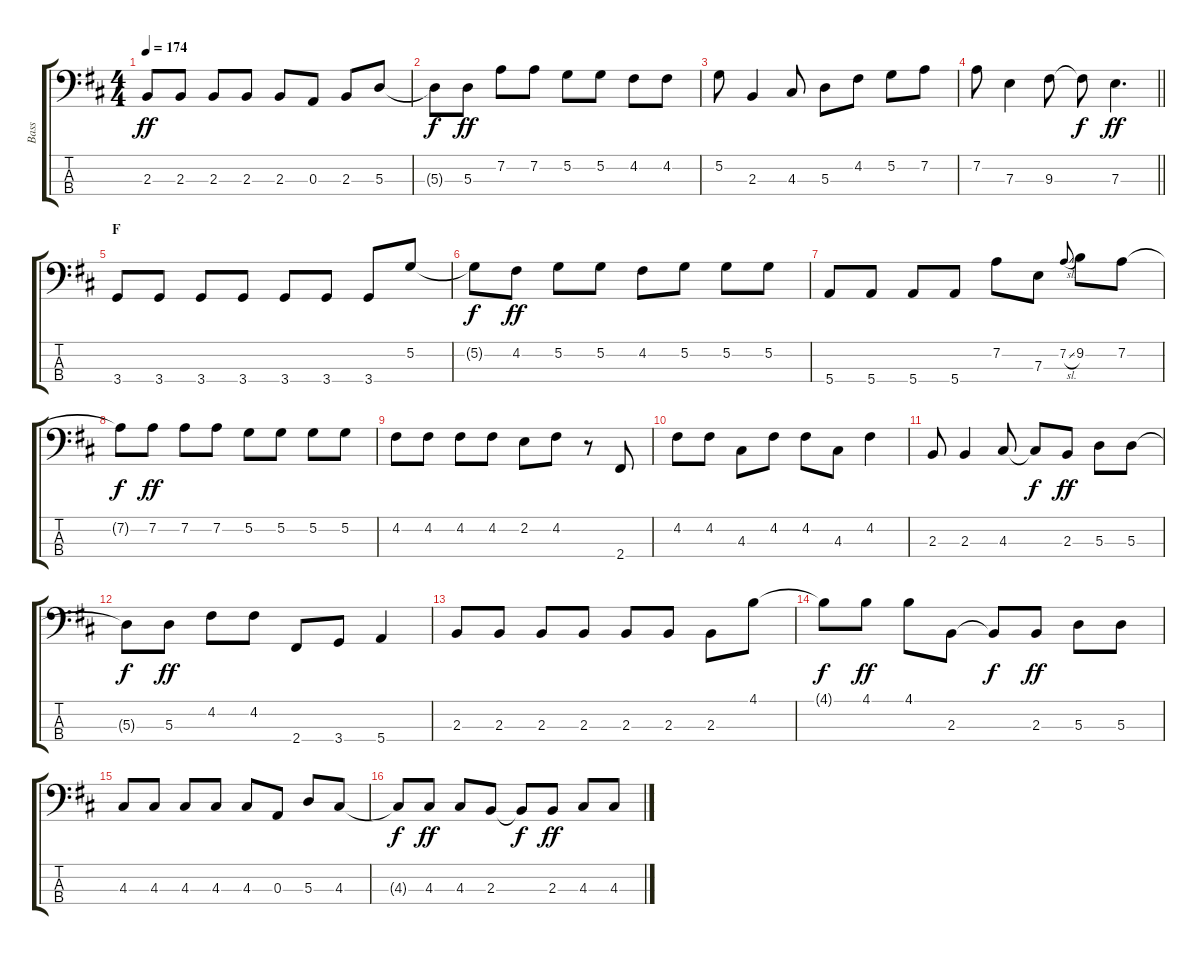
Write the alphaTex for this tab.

\track ("Bass" "Bass") {instrument electricbasspick}
\staff {score tabs}
\tuning (G2 D2 A1 E1) {hide}
\ts (4 4)
\tempo 174
\clef f4
\ks bminor
2.3.8{dy ff} 2.3.8 2.3.8 2.3.8 2.3.8 0.3.8 2.3.8 5.3.8 |
5.3{t}.8{dy f} 5.3.8{dy ff} 7.2.8 7.2.8 5.2.8 5.2.8 4.2.8 4.2.8 |
5.2.8 2.3.4 4.3.8 5.3.8 4.2.8 5.2.8 7.2.8 |
\barLineRight lightlight
7.2.8 7.3.4 9.3.8 9.3{t}.8{dy f} 7.3.4{d dy ff} |
\section ("" "F")
3.4.8 3.4.8 3.4.8 3.4.8 3.4.8 3.4.8 3.4.8 5.2.8 |
5.2{t}.8{dy f} 4.2.8{dy ff} 5.2.8 5.2.8 4.2.8 5.2.8 5.2.8 5.2.8 |
5.4.8 5.4.8 5.4.8 5.4.8 7.2.8 7.3.8 7.2{sl}.8{gr onbeat} 9.2.8 7.2.8 |
7.2{t}.8{dy f} 7.2.8{dy ff} 7.2.8 7.2.8 5.2.8 5.2.8 5.2.8 5.2.8 |
4.2.8 4.2.8 4.2.8 4.2.8 2.2.8 4.2.8 r.8 2.4.8 |
4.2.8 4.2.8 4.3.8 4.2.8 4.2.8 4.3.8 4.2.4 |
2.3.8 2.3.4 4.3.8 4.3{t}.8{dy f} 2.3.8{dy ff} 5.3.8 5.3.8 |
5.3{t}.8{dy f} 5.3.8{dy ff} 4.2.8 4.2.8 2.4.8 3.4.8 5.4.4 |
2.3.8 2.3.8 2.3.8 2.3.8 2.3.8 2.3.8 2.3.8 4.1.8 |
4.1{t}.8{dy f} 4.1.8{dy ff} 4.1.8 2.3.8 2.3{t}.8{dy f} 2.3.8{dy ff} 5.3.8 5.3.8 |
4.3.8 4.3.8 4.3.8 4.3.8 4.3.8 0.3.8 5.3.8 4.3.8 |
4.3{t}.8{dy f} 4.3.8{dy ff} 4.3.8 2.3.8 2.3{t}.8{dy f} 2.3.8{dy ff} 4.3.8 4.3.8
